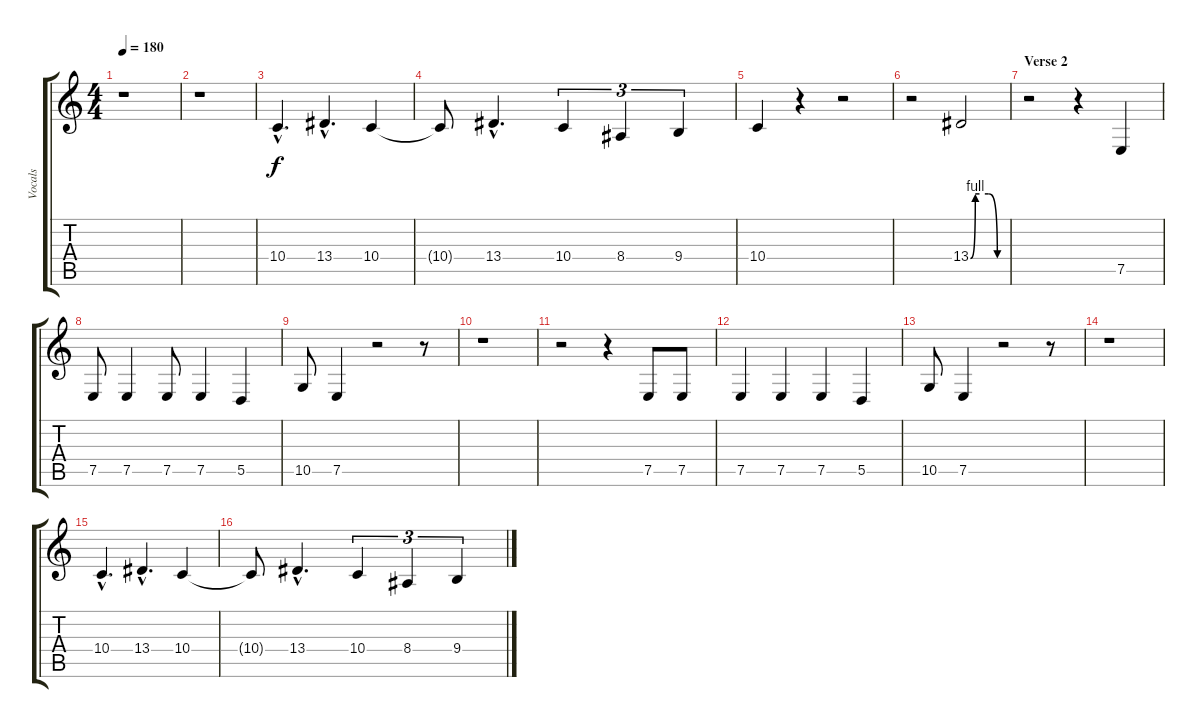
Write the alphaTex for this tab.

\track ("Vocals" "Vocals") {instrument trumpet}
\staff {score tabs}
\tuning (E4 B3 G3 D3 A2 E2) {hide}
\ts (4 4)
\tempo 180
\clef g2
\ks c
r.1{dy f} |
r.1 |
10.4{hac}.4{d} 13.4{hac}.4{d} 10.4.4 |
10.4{t}.8 13.4{hac}.4{d} 10.4.4{tu (3 2)} 8.4.4{tu (3 2)} 9.4.4{tu (3 2)} |
10.4.4 r.4 r.2 |
r.2 13.4{be (custom 0 0 8 4 15 4 30 4 45 0 60 0)}.2 |
\section ("" "Verse 2")
r.2 r.4 7.5.4 |
7.5.8 7.5.4 7.5.8 7.5.4 5.5.4 |
10.5.8 7.5.4 r.2 r.8 |
r.1 |
r.2 r.4 7.5.8 7.5.8 |
7.5.4 7.5.4 7.5.4 5.5.4 |
10.5.8 7.5.4 r.2 r.8 |
r.1 |
10.4{hac}.4{d} 13.4{hac}.4{d} 10.4.4 |
10.4{t}.8 13.4{hac}.4{d} 10.4.4{tu (3 2)} 8.4.4{tu (3 2)} 9.4.4{tu (3 2)}
